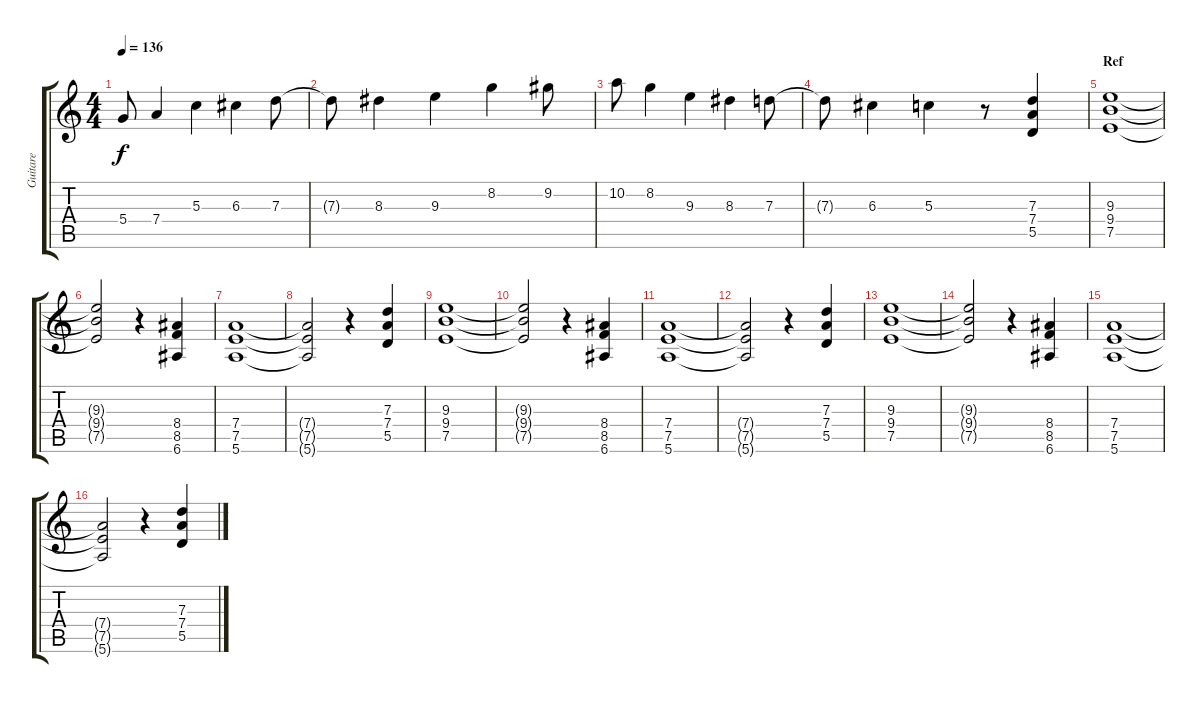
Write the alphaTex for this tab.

\track ("Guitare" "Guitare") {instrument overdrivenguitar}
\staff {score tabs}
\tuning (E4 B3 G3 D3 A2 E2) {hide}
\ts (4 4)
\tempo 136
\clef g2
\ks c
5.4.8{dy f} 7.4.4 5.3.4 6.3.4 7.3.8 |
7.3{t}.8 8.3.4 9.3.4 8.2.4 9.2.8 |
10.2.8 8.2.4 9.3.4 8.3.4 7.3.8 |
7.3{t}.8 6.3.4 5.3.4 r.8 (7.3 7.4 5.5).4 |
\section ("" "Ref")
(9.3 9.4 7.5).1 |
(9.3{t} 9.4{t} 7.5{t}).2 r.4 (8.4 8.5 6.6).4 |
(7.4 7.5 5.6).1 |
(7.4{t} 7.5{t} 5.6{t}).2 r.4 (7.3 7.4 5.5).4 |
(9.3 9.4 7.5).1 |
(9.3{t} 9.4{t} 7.5{t}).2 r.4 (8.4 8.5 6.6).4 |
(7.4 7.5 5.6).1 |
(7.4{t} 7.5{t} 5.6{t}).2 r.4 (7.3 7.4 5.5).4 |
(9.3 9.4 7.5).1 |
(9.3{t} 9.4{t} 7.5{t}).2 r.4 (8.4 8.5 6.6).4 |
(7.4 7.5 5.6).1 |
(7.4{t} 7.5{t} 5.6{t}).2 r.4 (7.3 7.4 5.5).4
